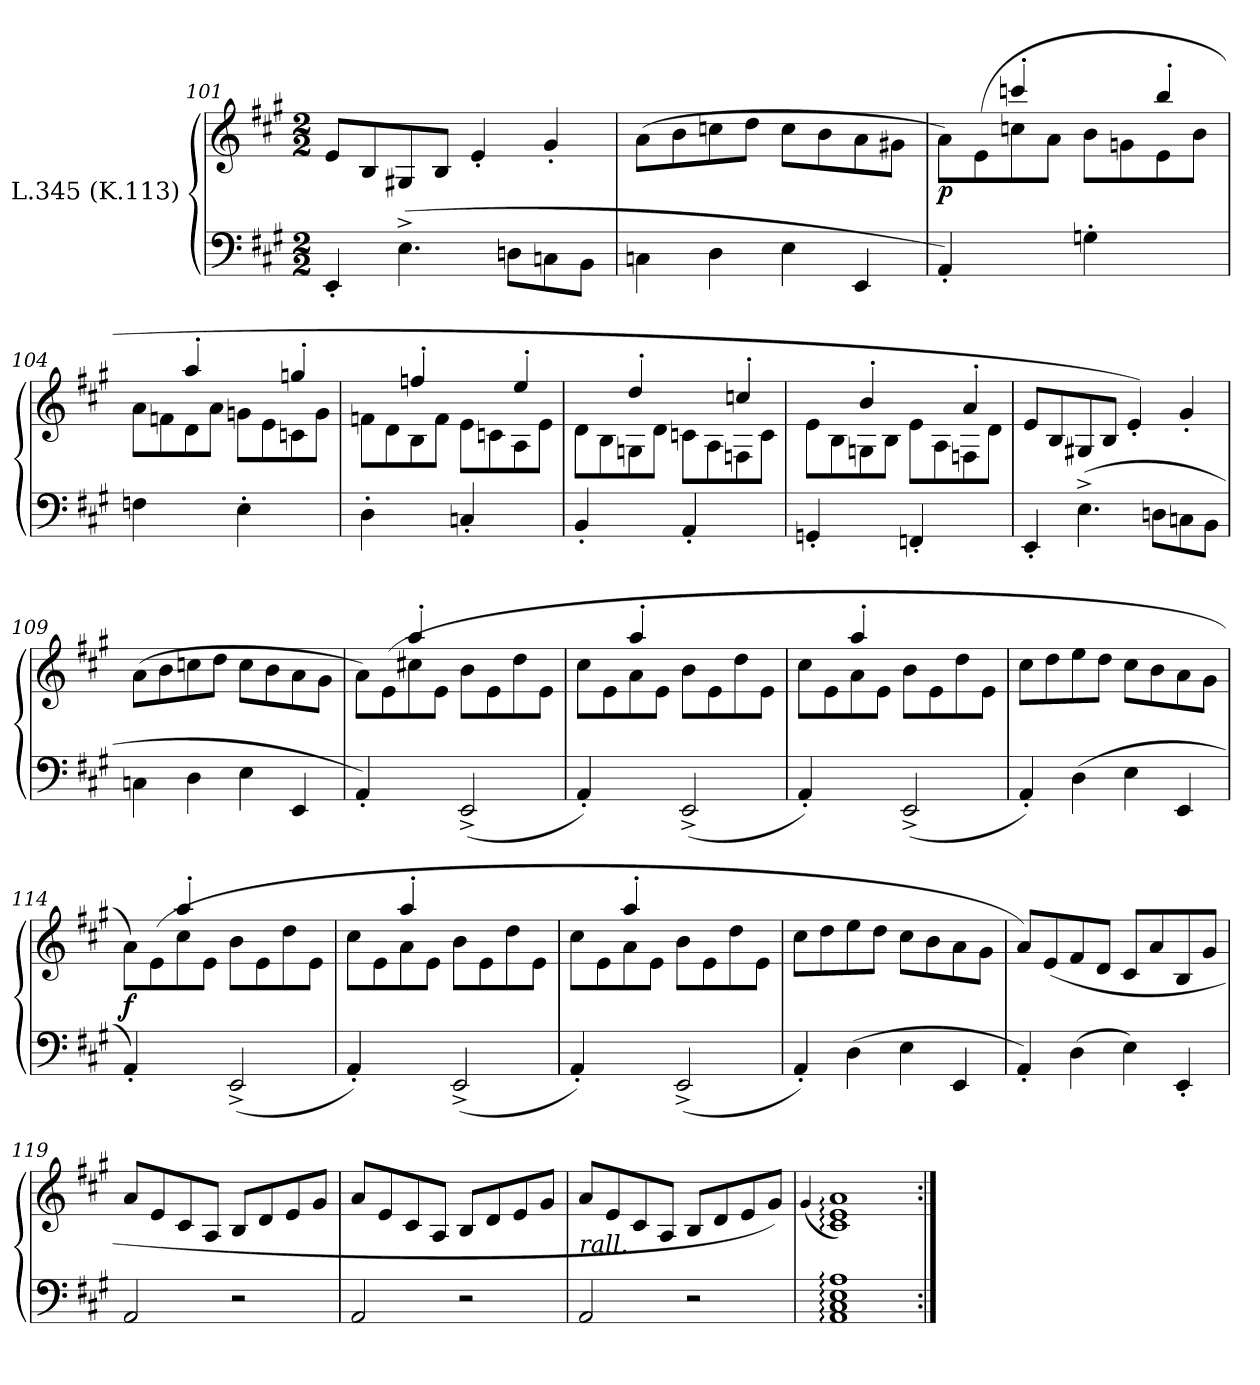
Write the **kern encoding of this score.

**kern	**kern	**dynam
*part1	*part1	*part1
*staff2	*staff1	*staff1/2
*I"L.345 (K.113)	*	*
*clefF4	*clefG2	*
*k[f#c#g#]	*k[f#c#g#]	*
*A:	*A:	*
*M2/2	*M2/2	*
=101	=101	=101
4EE'	8eL	.
.	8B	.
(4.E^	8G#X	.
.	8BJ	.
.	4e'	.
8Dn\L	.	.
8Cn\	4g#'	.
8BB\J	.	.
=102	=102	=102
4Cn\	(8aL	.
.	8b	.
4D	8ccn	.
.	8ddJ	.
4E	8cc\L	.
.	8b\	.
4EE	8a\	.
.	8g#X\J	.
!!LO:LB:g=z
=103	=103	=103
*	*^	*
4AA')	4ryy	8aL)	p
.	.	(<8e	.
4ryy	4cccn'	8ccn	.
.	.	8aJ	.
4Gn'	4ryy	8bL	.
.	.	8gn	.
4ryy	4bb'	8e	.
.	.	8bJ	.
=104	=104	=104	=104
4Fn	4ryy	8aL	.
.	.	8fn	.
4ryy	4aa'	8d	.
.	.	8aJ	.
4E'	4ryy	8gnL	.
.	.	8e	.
4ryy	4ggn'	8cn	.
.	.	8gJ	.
=105	=105	=105	=105
4D'	4ryy	8fnL	.
.	.	8d	.
4ryy	4ffn'	8B	.
.	.	8fJ	.
4Cn'	4ryy	8eL	.
.	.	8cn	.
4ryy	4ee'	8A	.
.	.	8eJ	.
=106	=106	=106	=106
4BB'	4ryy	8dL	.
.	.	8B	.
4ryy	4dd'	8Gn	.
.	.	8dJ	.
4AA'	4ryy	8cnL	.
.	.	8A	.
4ryy	4ccn'	8Fn	.
.	.	8cJ	.
!!LO:LB:g=z	!!
=107	=107	=107	=107
4GGn'	4ryy	8eL	.
.	.	8B	.
4ryy	4b'	8Gn	.
.	.	8BJ	.
4FFn'	4ryy	8eL	.
.	.	8A	.
4ryy	4a'	8Fn	.
.	.	8dJ	.
*	*v	*v	*
=108	=108	=108
4EE'	8eL	.
.	8B	.
(4.E^	8G#X	.
.	8BJ	.
.	4e')	.
8Dn\L	.	.
8Cn\	4g#'	.
8BB\J	.	.
=109	=109	=109
4Cn\	(8aL	.
.	8b	.
4D	8ccn	.
.	8ddJ	.
4E	8cc\L	.
.	8b\	.
4EE	8a\	.
.	8g#\J	.
=110	=110	=110
*	*^	*
4AA')	4ryy	8aL)	.
.	.	(<8e	.
4ryy	4aa'	8cc#X	.
.	.	8eJ	.
(2EE^	4ryy	8b\L	.
.	.	8e\	.
.	4ryy	8dd\	.
.	.	8e\J	.
!!LO:LB:g=z	!!
=111	=111	=111	=111
4AA')	4ryy	8cc#L	.
.	.	8e	.
4ryy	4aa'	8a	.
.	.	8eJ	.
(2EE^	4ryy	8b\L	.
.	.	8e\	.
.	4ryy	8dd\	.
.	.	8e\J	.
=112	=112	=112	=112
4AA')	4ryy	8cc#L	.
.	.	8e	.
4ryy	4aa'	8a	.
.	.	8eJ	.
(2EE^	4ryy	8b\L	.
.	.	8e\	.
.	4ryy	8dd\	.
.	.	8e\J	.
*	*v	*v	*
=113	=113	=113
4AA')	8cc#L	.
.	8dd	.
(4D	8ee	.
.	8ddJ	.
4E	8cc#\L	.
.	8b\	.
4EE	8a\	.
.	8g#\J	.
=114	=114	=114
*	*^	*
4AA')	4ryy	8aL)	f
.	.	(<8e	.
4ryy	4aa'	8cc#	.
.	.	8eJ	.
(2EE^	4ryy	8b\L	.
.	.	8e\	.
.	4ryy	8dd\	.
.	.	8e\J	.
!!LO:LB:g=z	!!
=115	=115	=115	=115
4AA')	4ryy	8cc#L	.
.	.	8e	.
4ryy	4aa'	8a	.
.	.	8eJ	.
(2EE^	4ryy	8b\L	.
.	.	8e\	.
.	4ryy	8dd\	.
.	.	8e\J	.
=116	=116	=116	=116
4AA')	4ryy	8cc#L	.
.	.	8e	.
4ryy	4aa'	8a	.
.	.	8eJ	.
(2EE^	4ryy	8b\L	.
.	.	8e\	.
.	4ryy	8dd\	.
.	.	8e\J	.
*	*v	*v	*
=117	=117	=117
4AA')	8cc#L	.
.	8dd	.
(4D	8ee	.
.	8ddJ	.
4E	8cc#\L	.
.	8b\	.
4EE	8a\	.
.	8g#\J	.
=118	=118	=118
4AA')	8aL)	.
.	(>8e	.
(4D	8f#	.
.	8dJ	.
4E)	8c#L	.
.	8a	.
4EE'	8B	.
.	8g#J	.
!!LO:LB:g=z
=119	=119	=119
2AA	8aL	.
.	8e	.
.	8c#	.
.	8AJ	.
2r	8BL	.
.	8d	.
.	8e	.
.	8g#J	.
=120	=120	=120
2AA	8aL	.
.	8e	.
.	8c#	.
.	8AJ	.
2r	8BL	.
.	8d	.
.	8e	.
.	8g#J	.
=121	=121	=121
!	!LO:TX:c:i:t=rall.	!
2AA	8aL	.
.	8e	.
.	8c#	.
.	8AJ	.
2r	8BL	.
.	8d	.
.	8e	.
.	8g#J)	.
=122	=122	=122
.	(>4qqg#	.
1AA: 1C#: 1E: 1A:	1c#: 1e: 1a:)	.
=:|!	=:|!	=:|!
*-	*-	*-
